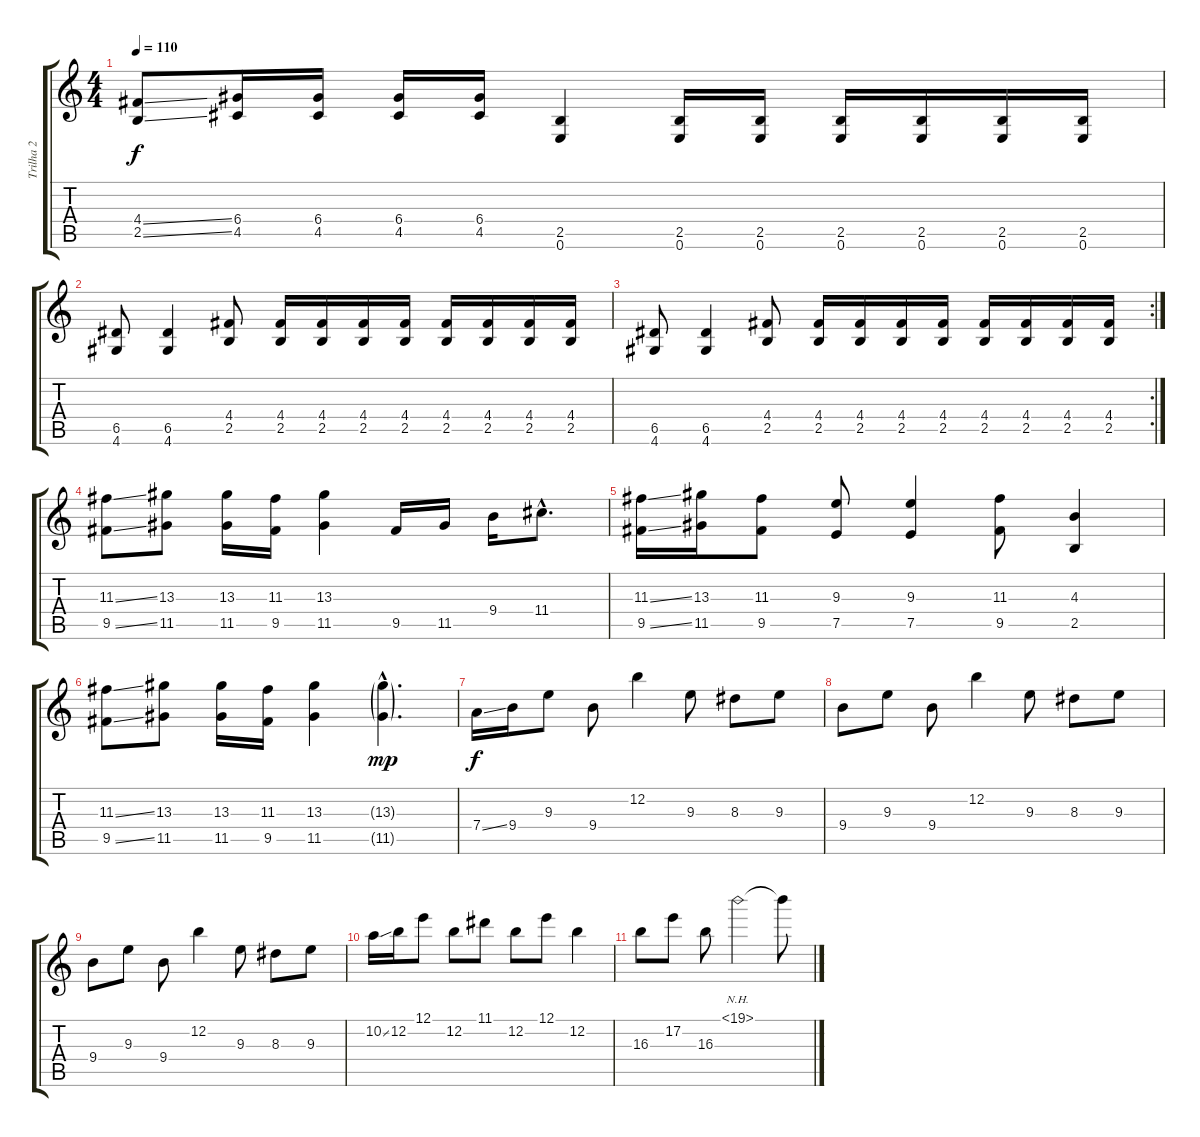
\track ("Trilha 2" "Trilha 2") {instrument distortionguitar}
\staff {score tabs}
\tuning (E4 B3 G3 D3 A2 E2) {hide}
\ts (4 4)
\tempo 110
\clef g2
\ks c
(4.4{ss} 2.5{ss}).8{dy f} (6.4 4.5).16 (6.4 4.5).16 (6.4 4.5).16 (6.4 4.5).16 (2.5 0.6).4 (2.5 0.6).16 (2.5 0.6).16 (2.5 0.6).16 (2.5 0.6).16 (2.5 0.6).16 (2.5 0.6).16 |
(6.5 4.6).8 (6.5 4.6).4 (4.4 2.5).8 (4.4 2.5).16 (4.4 2.5).16 (4.4 2.5).16 (4.4 2.5).16 (4.4 2.5).16 (4.4 2.5).16 (4.4 2.5).16 (4.4 2.5).16 |
\rc 2
(6.5 4.6).8 (6.5 4.6).4 (4.4 2.5).8 (4.4 2.5).16 (4.4 2.5).16 (4.4 2.5).16 (4.4 2.5).16 (4.4 2.5).16 (4.4 2.5).16 (4.4 2.5).16 (4.4 2.5).16 |
(11.3{ss} 9.5{ss}).8 (13.3 11.5).8 (13.3 11.5).16 (11.3 9.5).16 (13.3 11.5).4 9.5.16 11.5.16 9.4.16 11.4{hac}.8{d} |
(11.3{ss} 9.5{ss}).16 (13.3 11.5).16 (11.3 9.5).8 (9.3 7.5).8 (9.3 7.5).4 (11.3 9.5).8 (4.3 2.5).4 |
(11.3{ss} 9.5{ss}).8 (13.3 11.5).8 (13.3 11.5).16 (11.3 9.5).16 (13.3 11.5).4 (13.3{g hac} 11.5{g hac}).4{d dy mp} |
7.4{ss}.16{dy f} 9.4.16 9.3.8 9.4.8 12.2.4 9.3.8 8.3.8 9.3.8 |
9.4.8 9.3.8 9.4.8 12.2.4 9.3.8 8.3.8 9.3.8 |
9.4.8 9.3.8 9.4.8 12.2.4 9.3.8 8.3.8 9.3.8 |
10.2{ss}.16 12.2.16 12.1.8 12.2.8 11.1.8 12.2.8 12.1.8 12.2.4 |
16.3.8 17.2.8 16.3.8 19.1{nh}.2 19.1{t}.8
